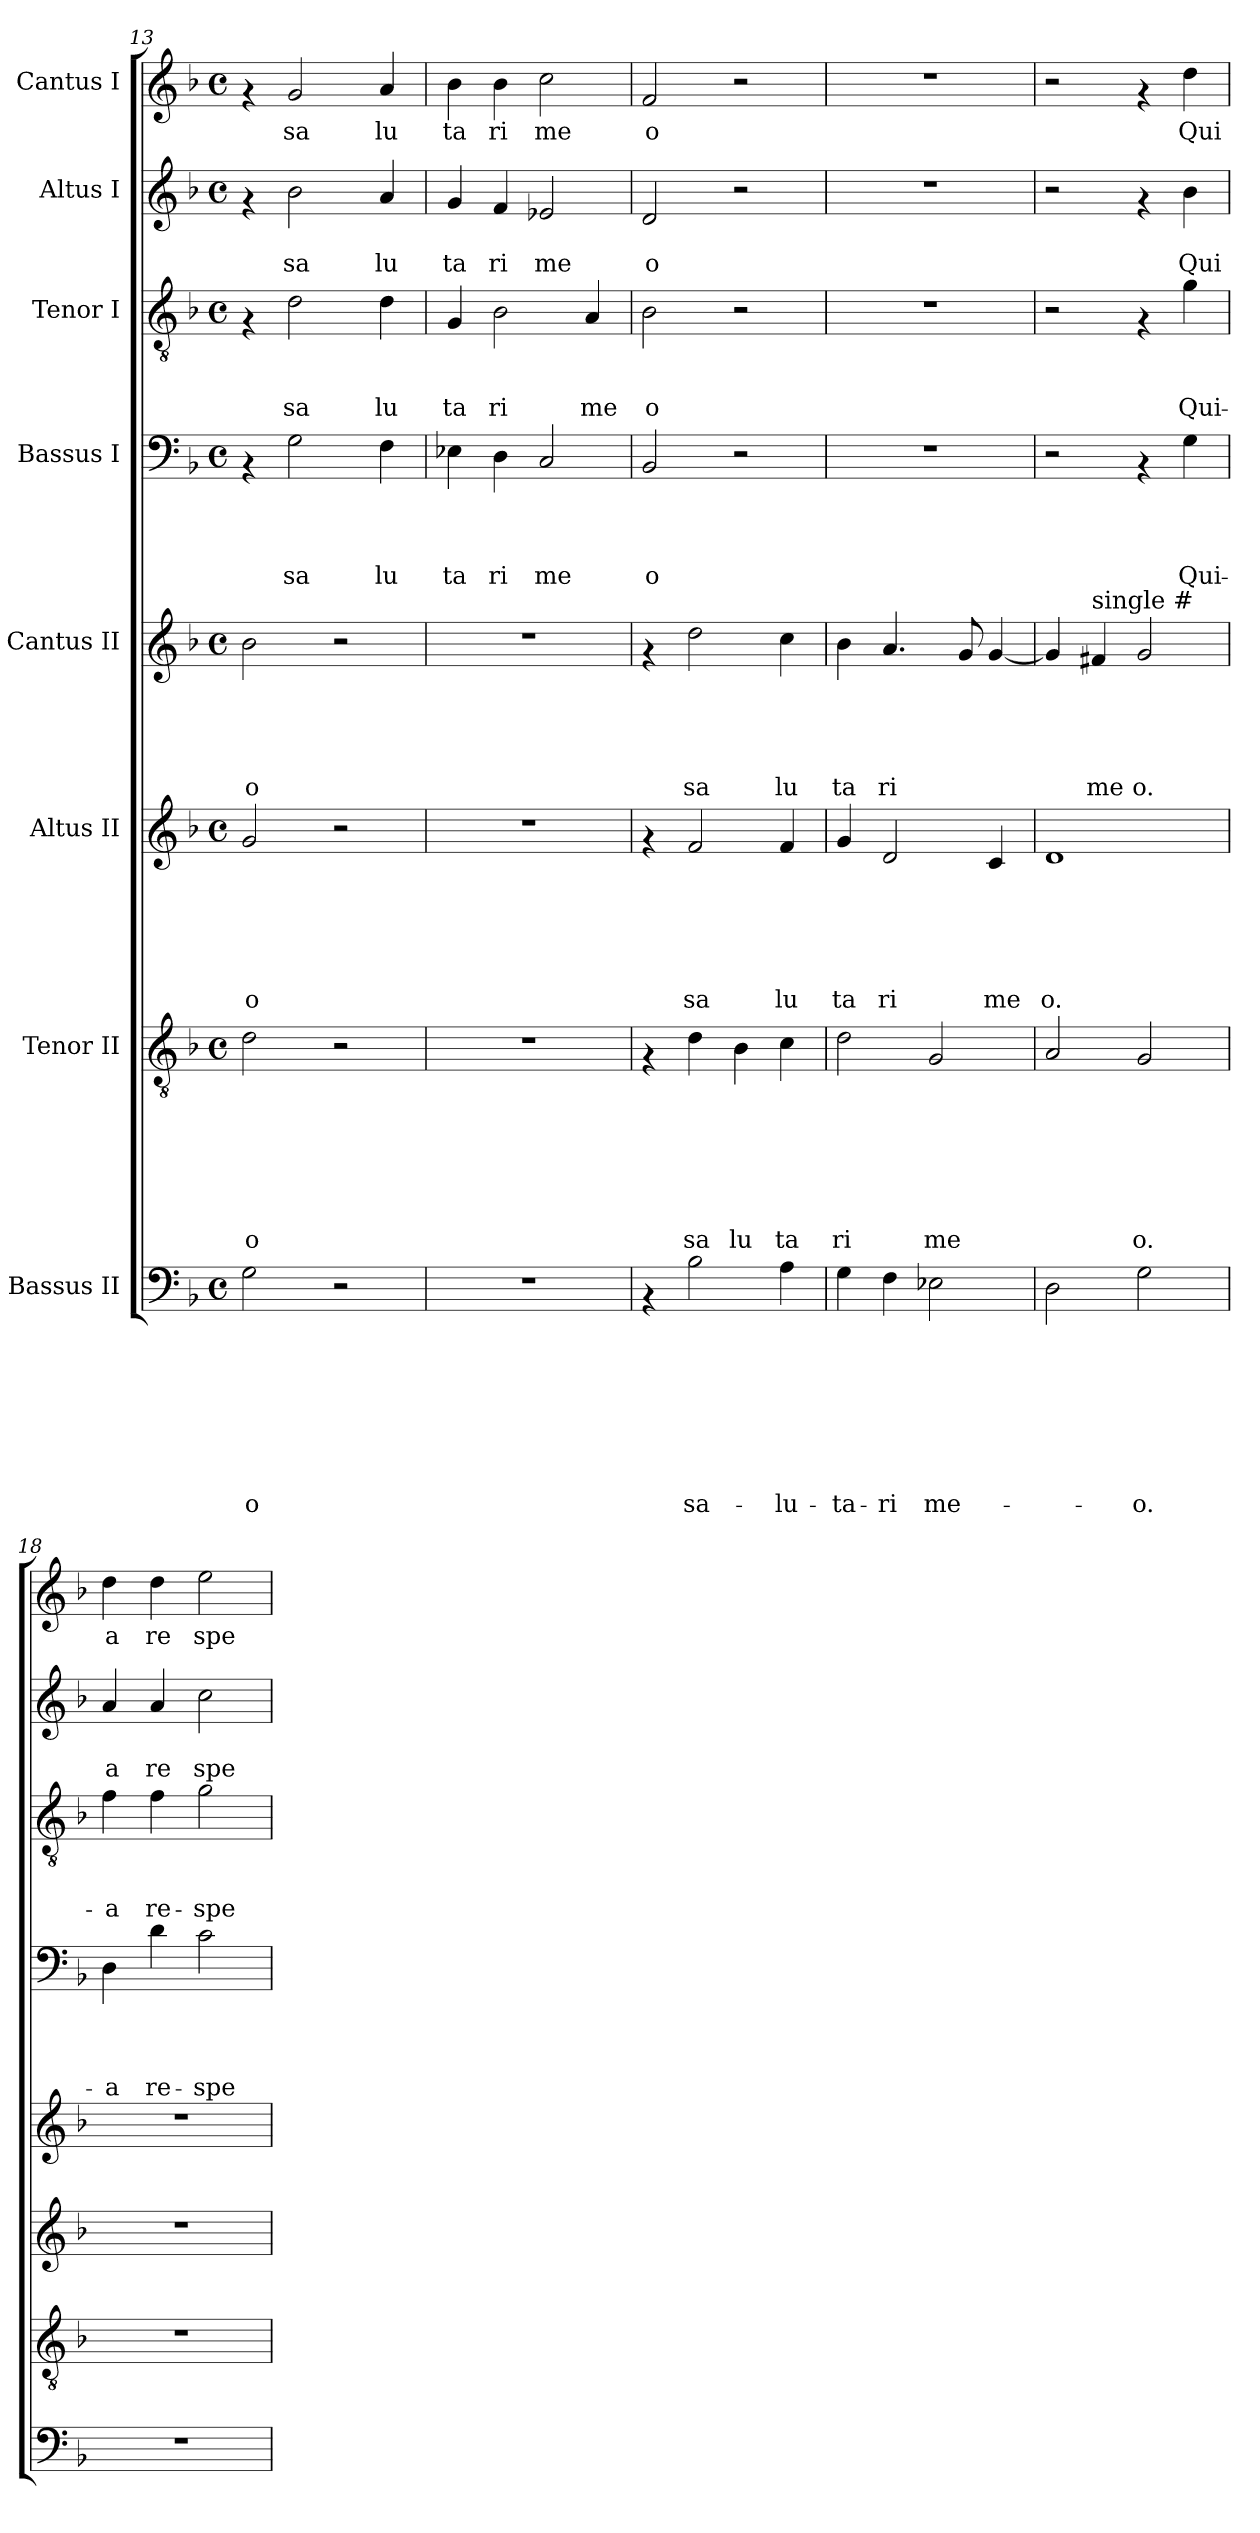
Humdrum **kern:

**kern	**text	**text	**text	**text	**text	**text	**text	**text	**kern	**text	**text	**text	**text	**text	**text	**text	**kern	**text	**text	**text	**text	**text	**text	**kern	**text	**text	**text	**text	**text	**kern	**text	**text	**text	**text	**kern	**text	**text	**text	**kern	**text	**text	**kern	**text
*part8	*part8	*part8	*part8	*part8	*part8	*part8	*part8	*part8	*part7	*part7	*part7	*part7	*part7	*part7	*part7	*part7	*part6	*part6	*part6	*part6	*part6	*part6	*part6	*part5	*part5	*part5	*part5	*part5	*part5	*part4	*part4	*part4	*part4	*part4	*part3	*part3	*part3	*part3	*part2	*part2	*part2	*part1	*part1
*staff8	*staff8	*staff8	*staff8	*staff8	*staff8	*staff8	*staff8	*staff8	*staff7	*staff7	*staff7	*staff7	*staff7	*staff7	*staff7	*staff7	*staff6	*staff6	*staff6	*staff6	*staff6	*staff6	*staff6	*staff5	*staff5	*staff5	*staff5	*staff5	*staff5	*staff4	*staff4	*staff4	*staff4	*staff4	*staff3	*staff3	*staff3	*staff3	*staff2	*staff2	*staff2	*staff1	*staff1
*I"Bassus II	*	*	*	*	*	*	*	*	*I"Tenor II	*	*	*	*	*	*	*	*I"Altus II	*	*	*	*	*	*	*I"Cantus II	*	*	*	*	*	*I"Bassus I	*	*	*	*	*I"Tenor I	*	*	*	*I"Altus I	*	*	*I"Cantus I	*
*clefF4	*	*	*	*	*	*	*	*	*clefGv2	*	*	*	*	*	*	*	*clefG2	*	*	*	*	*	*	*clefG2	*	*	*	*	*	*clefF4	*	*	*	*	*clefGv2	*	*	*	*clefG2	*	*	*clefG2	*
*k[b-]	*	*	*	*	*	*	*	*	*k[b-]	*	*	*	*	*	*	*	*k[b-]	*	*	*	*	*	*	*k[b-]	*	*	*	*	*	*k[b-]	*	*	*	*	*k[b-]	*	*	*	*k[b-]	*	*	*k[b-]	*
*F:	*	*	*	*	*	*	*	*	*F:	*	*	*	*	*	*	*	*F:	*	*	*	*	*	*	*F:	*	*	*	*	*	*F:	*	*	*	*	*F:	*	*	*	*F:	*	*	*F:	*
*M4/4	*	*	*	*	*	*	*	*	*M4/4	*	*	*	*	*	*	*	*M4/4	*	*	*	*	*	*	*M4/4	*	*	*	*	*	*M4/4	*	*	*	*	*M4/4	*	*	*	*M4/4	*	*	*M4/4	*
*met(c)	*	*	*	*	*	*	*	*	*met(c)	*	*	*	*	*	*	*	*met(c)	*	*	*	*	*	*	*met(c)	*	*	*	*	*	*met(c)	*	*	*	*	*met(c)	*	*	*	*met(c)	*	*	*met(c)	*
=13	=13	=13	=13	=13	=13	=13	=13	=13	=13	=13	=13	=13	=13	=13	=13	=13	=13	=13	=13	=13	=13	=13	=13	=13	=13	=13	=13	=13	=13	=13	=13	=13	=13	=13	=13	=13	=13	=13	=13	=13	=13	=13	=13
!	!	!	!	!	!	!	!	!LO:LY:b	!	!	!	!	!	!	!	!LO:LY:b	!	!	!	!	!	!	!LO:LY:b	!	!	!	!	!	!LO:LY:b	!	!	!	!	!	!	!	!	!	!	!	!	!	!
2G\	.	.	.	.	.	.	.	o	2d\	.	.	.	.	.	.	-o	2g/	.	.	.	.	.	-o	2b-\	.	.	.	.	o	4rAA	.	.	.	.	4rF	.	.	.	4rf	.	.	4rf	.
!	!	!	!	!	!	!	!	!	!	!	!	!	!	!	!	!	!	!	!	!	!	!	!	!	!	!	!	!	!	!	!	!	!	!LO:LY:b	!	!	!	!LO:LY:b	!	!	!LO:LY:b	!	!LO:LY:b
.	.	.	.	.	.	.	.	.	.	.	.	.	.	.	.	.	.	.	.	.	.	.	.	.	.	.	.	.	.	2G\	.	.	.	sa	2d\	.	.	sa	2b-\	.	sa	2g/	sa
2r	.	.	.	.	.	.	.	.	2r	.	.	.	.	.	.	.	2r	.	.	.	.	.	.	2r	.	.	.	.	.	.	.	.	.	.	.	.	.	.	.	.	.	.	.
!	!	!	!	!	!	!	!	!	!	!	!	!	!	!	!	!	!	!	!	!	!	!	!	!	!	!	!	!	!	!	!	!	!	!LO:LY:b	!	!	!	!LO:LY:b	!	!	!LO:LY:b	!	!LO:LY:b
.	.	.	.	.	.	.	.	.	.	.	.	.	.	.	.	.	.	.	.	.	.	.	.	.	.	.	.	.	.	4F\	.	.	.	lu	4d\	.	.	lu	4a/	.	lu	4a/	lu
=14	=14	=14	=14	=14	=14	=14	=14	=14	=14	=14	=14	=14	=14	=14	=14	=14	=14	=14	=14	=14	=14	=14	=14	=14	=14	=14	=14	=14	=14	=14	=14	=14	=14	=14	=14	=14	=14	=14	=14	=14	=14	=14	=14
!	!	!	!	!	!	!	!	!	!	!	!	!	!	!	!	!	!	!	!	!	!	!	!	!	!	!	!	!	!	!	!	!	!	!LO:LY:b	!	!	!	!LO:LY:b	!	!	!LO:LY:b	!	!LO:LY:b
1r	.	.	.	.	.	.	.	.	1r	.	.	.	.	.	.	.	1r	.	.	.	.	.	.	1r	.	.	.	.	.	4E-X\	.	.	.	ta	4G/	.	.	ta	4g/	.	ta	4b-\	ta
!	!	!	!	!	!	!	!	!	!	!	!	!	!	!	!	!	!	!	!	!	!	!	!	!	!	!	!	!	!	!	!	!	!	!LO:LY:b	!	!	!	!LO:LY:b	!	!	!LO:LY:b	!	!LO:LY:b
.	.	.	.	.	.	.	.	.	.	.	.	.	.	.	.	.	.	.	.	.	.	.	.	.	.	.	.	.	.	4D\	.	.	.	ri	2B-\	.	.	ri	4f/	.	ri	4b-\	ri
!	!	!	!	!	!	!	!	!	!	!	!	!	!	!	!	!	!	!	!	!	!	!	!	!	!	!	!	!	!	!	!	!	!	!LO:LY:b	!	!	!	!	!	!	!LO:LY:b	!	!LO:LY:b
.	.	.	.	.	.	.	.	.	.	.	.	.	.	.	.	.	.	.	.	.	.	.	.	.	.	.	.	.	.	2C/	.	.	.	me	.	.	.	.	2e-X/	.	me	2cc\	me
!	!	!	!	!	!	!	!	!	!	!	!	!	!	!	!	!	!	!	!	!	!	!	!	!	!	!	!	!	!	!	!	!	!	!	!	!	!	!LO:LY:b	!	!	!	!	!
.	.	.	.	.	.	.	.	.	.	.	.	.	.	.	.	.	.	.	.	.	.	.	.	.	.	.	.	.	.	.	.	.	.	.	4A/	.	.	me	.	.	.	.	.
!!LO:PB:g=z
=15	=15	=15	=15	=15	=15	=15	=15	=15	=15	=15	=15	=15	=15	=15	=15	=15	=15	=15	=15	=15	=15	=15	=15	=15	=15	=15	=15	=15	=15	=15	=15	=15	=15	=15	=15	=15	=15	=15	=15	=15	=15	=15	=15
!	!	!	!	!	!	!	!	!	!	!	!	!	!	!	!	!	!	!	!	!	!	!	!	!	!	!	!	!	!	!	!	!	!	!LO:LY:b	!	!	!	!LO:LY:b	!	!	!LO:LY:b	!	!LO:LY:b
4rAA	.	.	.	.	.	.	.	.	4rF	.	.	.	.	.	.	.	4rf	.	.	.	.	.	.	4rf	.	.	.	.	.	2BB-/	.	.	.	o	2B-\	.	.	o	2d/	.	o	2f/	o
!	!	!	!	!	!	!	!	!LO:LY:b	!	!	!	!	!	!	!	!LO:LY:b	!	!	!	!	!	!	!LO:LY:b	!	!	!	!	!	!LO:LY:b	!	!	!	!	!	!	!	!	!	!	!	!	!	!
2B-\	.	.	.	.	.	.	.	sa-	4d\	.	.	.	.	.	.	sa	2f/	.	.	.	.	.	sa	2dd\	.	.	.	.	sa	.	.	.	.	.	.	.	.	.	.	.	.	.	.
!	!	!	!	!	!	!	!	!	!	!	!	!	!	!	!	!LO:LY:b	!	!	!	!	!	!	!	!	!	!	!	!	!	!	!	!	!	!	!	!	!	!	!	!	!	!	!
.	.	.	.	.	.	.	.	.	4B-\	.	.	.	.	.	.	lu	.	.	.	.	.	.	.	.	.	.	.	.	.	2r	.	.	.	.	2r	.	.	.	2r	.	.	2r	.
!	!	!	!	!	!	!	!	!LO:LY:b	!	!	!	!	!	!	!	!LO:LY:b	!	!	!	!	!	!	!LO:LY:b	!	!	!	!	!	!LO:LY:b	!	!	!	!	!	!	!	!	!	!	!	!	!	!
4A\	.	.	.	.	.	.	.	-lu-	4c\	.	.	.	.	.	.	ta	4f/	.	.	.	.	.	lu	4cc\	.	.	.	.	lu	.	.	.	.	.	.	.	.	.	.	.	.	.	.
=16	=16	=16	=16	=16	=16	=16	=16	=16	=16	=16	=16	=16	=16	=16	=16	=16	=16	=16	=16	=16	=16	=16	=16	=16	=16	=16	=16	=16	=16	=16	=16	=16	=16	=16	=16	=16	=16	=16	=16	=16	=16	=16	=16
!	!	!	!	!	!	!	!	!LO:LY:b	!	!	!	!	!	!	!	!LO:LY:b	!	!	!	!	!	!	!LO:LY:b	!	!	!	!	!	!LO:LY:b	!	!	!	!	!	!	!	!	!	!	!	!	!	!
4G\	.	.	.	.	.	.	.	-ta-	2d\	.	.	.	.	.	.	ri	4g/	.	.	.	.	.	ta	4b-\	.	.	.	.	ta	1r	.	.	.	.	1r	.	.	.	1r	.	.	1r	.
!	!	!	!	!	!	!	!	!LO:LY:b	!	!	!	!	!	!	!	!	!	!	!	!	!	!	!LO:LY:b	!	!	!	!	!	!LO:LY:b	!	!	!	!	!	!	!	!	!	!	!	!	!	!
4F\	.	.	.	.	.	.	.	-ri	.	.	.	.	.	.	.	.	2d/	.	.	.	.	.	ri	4.a/	.	.	.	.	ri	.	.	.	.	.	.	.	.	.	.	.	.	.	.
!	!	!	!	!	!	!	!	!LO:LY:b	!	!	!	!	!	!	!	!LO:LY:b	!	!	!	!	!	!	!	!	!	!	!	!	!	!	!	!	!	!	!	!	!	!	!	!	!	!	!
2E-X\	.	.	.	.	.	.	.	me-	2G/	.	.	.	.	.	.	me	.	.	.	.	.	.	.	.	.	.	.	.	.	.	.	.	.	.	.	.	.	.	.	.	.	.	.
.	.	.	.	.	.	.	.	.	.	.	.	.	.	.	.	.	.	.	.	.	.	.	.	8g/	.	.	.	.	.	.	.	.	.	.	.	.	.	.	.	.	.	.	.
!	!	!	!	!	!	!	!	!	!	!	!	!	!	!	!	!	!	!	!	!	!	!	!LO:LY:b	!	!	!	!	!	!	!	!	!	!	!	!	!	!	!	!	!	!	!	!
.	.	.	.	.	.	.	.	.	.	.	.	.	.	.	.	.	4c/	.	.	.	.	.	me	[<4g/	.	.	.	.	.	.	.	.	.	.	.	.	.	.	.	.	.	.	.
=17	=17	=17	=17	=17	=17	=17	=17	=17	=17	=17	=17	=17	=17	=17	=17	=17	=17	=17	=17	=17	=17	=17	=17	=17	=17	=17	=17	=17	=17	=17	=17	=17	=17	=17	=17	=17	=17	=17	=17	=17	=17	=17	=17
!	!	!	!	!	!	!	!	!	!	!	!	!	!	!	!	!	!	!	!	!	!	!	!LO:LY:b	!	!	!	!	!	!	!	!	!	!	!	!	!	!	!	!	!	!	!	!
2D\	.	.	.	.	.	.	.	.	2A/	.	.	.	.	.	.	.	1d	.	.	.	.	.	o.	4g/]	.	.	.	.	.	2r	.	.	.	.	2r	.	.	.	2r	.	.	2r	.
!	!	!	!	!	!	!	!	!	!	!	!	!	!	!	!	!	!	!	!	!	!	!	!	!LO:TX:a:t=single #	!	!	!	!	!	!	!	!	!	!	!	!	!	!	!	!	!	!	!
!	!	!	!	!	!	!	!	!	!	!	!	!	!	!	!	!	!	!	!	!	!	!	!	!	!	!	!	!	!LO:LY:b	!	!	!	!	!	!	!	!	!	!	!	!	!	!
.	.	.	.	.	.	.	.	.	.	.	.	.	.	.	.	.	.	.	.	.	.	.	.	4f#/	.	.	.	.	me	.	.	.	.	.	.	.	.	.	.	.	.	.	.
!	!	!	!	!	!	!	!	!LO:LY:b	!	!	!	!	!	!	!	!LO:LY:b	!	!	!	!	!	!	!	!	!	!	!	!	!LO:LY:b	!	!	!	!	!	!	!	!	!	!	!	!	!	!
2G\	.	.	.	.	.	.	.	-o.	2G/	.	.	.	.	.	.	o.	.	.	.	.	.	.	.	2g/	.	.	.	.	o.	4rAA	.	.	.	.	4rF	.	.	.	4rf	.	.	4rf	.
!	!	!	!	!	!	!	!	!	!	!	!	!	!	!	!	!	!	!	!	!	!	!	!	!	!	!	!	!	!	!	!	!	!	!LO:LY:b	!	!	!	!LO:LY:b	!	!	!LO:LY:b	!	!LO:LY:b
.	.	.	.	.	.	.	.	.	.	.	.	.	.	.	.	.	.	.	.	.	.	.	.	.	.	.	.	.	.	4G\	.	.	.	Qui-	4g\	.	.	Qui-	4b-\	.	Qui	4dd\	Qui
=18	=18	=18	=18	=18	=18	=18	=18	=18	=18	=18	=18	=18	=18	=18	=18	=18	=18	=18	=18	=18	=18	=18	=18	=18	=18	=18	=18	=18	=18	=18	=18	=18	=18	=18	=18	=18	=18	=18	=18	=18	=18	=18	=18
!	!	!	!	!	!	!	!	!	!	!	!	!	!	!	!	!	!	!	!	!	!	!	!	!	!	!	!	!	!	!	!	!	!	!LO:LY:b	!	!	!	!LO:LY:b	!	!	!LO:LY:b	!	!LO:LY:b
1r	.	.	.	.	.	.	.	.	1r	.	.	.	.	.	.	.	1r	.	.	.	.	.	.	1r	.	.	.	.	.	4D\	.	.	.	-a	4f\	.	.	-a	4a/	.	a	4dd\	a
!	!	!	!	!	!	!	!	!	!	!	!	!	!	!	!	!	!	!	!	!	!	!	!	!	!	!	!	!	!	!	!	!	!	!LO:LY:b	!	!	!	!LO:LY:b	!	!	!LO:LY:b	!	!LO:LY:b
.	.	.	.	.	.	.	.	.	.	.	.	.	.	.	.	.	.	.	.	.	.	.	.	.	.	.	.	.	.	4d\	.	.	.	re-	4f\	.	.	re-	4a/	.	re	4dd\	re
!	!	!	!	!	!	!	!	!	!	!	!	!	!	!	!	!	!	!	!	!	!	!	!	!	!	!	!	!	!	!	!	!	!	!LO:LY:b	!	!	!	!LO:LY:b	!	!	!LO:LY:b	!	!LO:LY:b
.	.	.	.	.	.	.	.	.	.	.	.	.	.	.	.	.	.	.	.	.	.	.	.	.	.	.	.	.	.	2c\	.	.	.	-spe-	2g\	.	.	-spe-	2cc\	.	spe	2ee\	spe
=	=	=	=	=	=	=	=	=	=	=	=	=	=	=	=	=	=	=	=	=	=	=	=	=	=	=	=	=	=	=	=	=	=	=	=	=	=	=	=	=	=	=	=
*-	*-	*-	*-	*-	*-	*-	*-	*-	*-	*-	*-	*-	*-	*-	*-	*-	*-	*-	*-	*-	*-	*-	*-	*-	*-	*-	*-	*-	*-	*-	*-	*-	*-	*-	*-	*-	*-	*-	*-	*-	*-	*-	*-
